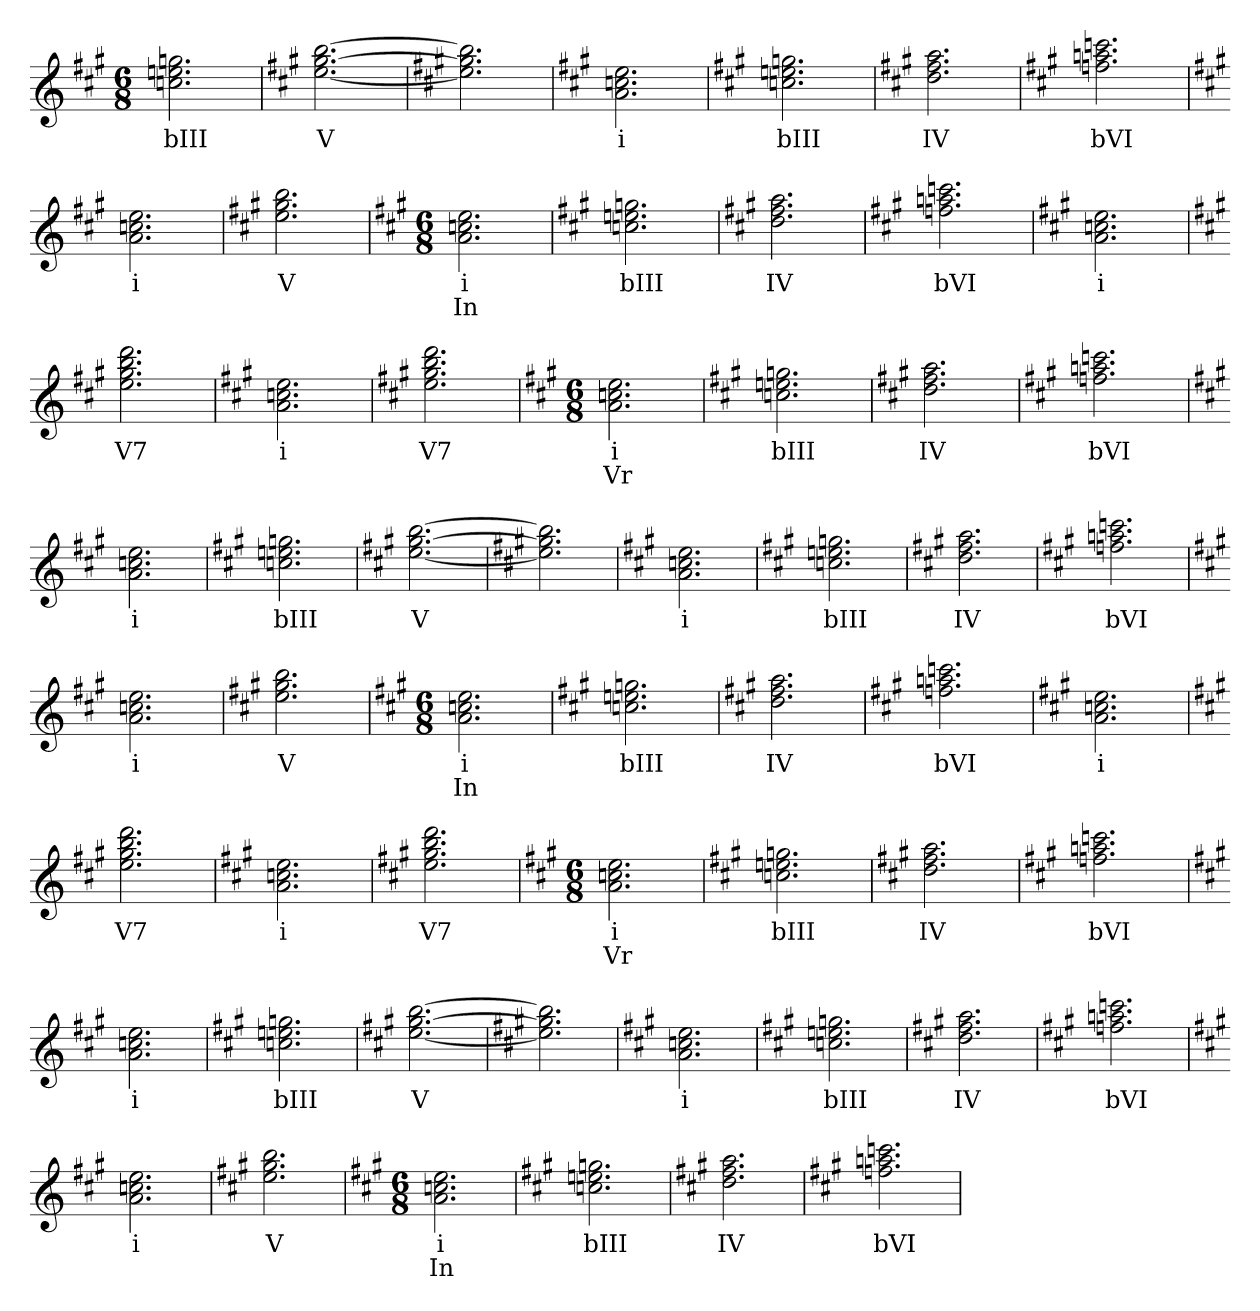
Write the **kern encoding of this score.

**kern	**text	**text
*part1	*part1	*part1
*staff1	*staff1	*staff1
*k[f#c#g#]	*	*
*A:	*	*
*M6/8	*	*
=	=	=
2.ccn 2.een 2.ggn	bIII	.
=	=	=
*k[f#c#g#]	*	*
*A:	*	*
[2.ee [2.gg# [2.bb	V	.
=	=	=
*k[f#c#g#]	*	*
*A:	*	*
2.ee] 2.gg#] 2.bb]	.	.
=	=	=
*k[f#c#g#]	*	*
*A:	*	*
2.a 2.ccn 2.ee	i	.
=	=	=
*k[f#c#g#]	*	*
*A:	*	*
2.ccn 2.een 2.ggn	bIII	.
=	=	=
*k[f#c#g#]	*	*
*A:	*	*
2.dd 2.ff# 2.aa	IV	.
=	=	=
*k[f#c#g#]	*	*
*A:	*	*
2.ffn 2.aan 2.cccn	bVI	.
=	=	=
*k[f#c#g#]	*	*
*A:	*	*
2.a 2.ccn 2.ee	i	.
=	=	=
*k[f#c#g#]	*	*
*A:	*	*
2.ee 2.gg# 2.bb	V	.
=	=	=
*k[f#c#g#]	*	*
*A:	*	*
*M6/8	*	*
2.a 2.ccn 2.ee	i	In
=	=	=
*k[f#c#g#]	*	*
*A:	*	*
2.ccn 2.een 2.ggn	bIII	.
=	=	=
*k[f#c#g#]	*	*
*A:	*	*
2.dd 2.ff# 2.aa	IV	.
=	=	=
*k[f#c#g#]	*	*
*A:	*	*
2.ffn 2.aan 2.cccn	bVI	.
=	=	=
*k[f#c#g#]	*	*
*A:	*	*
2.a 2.ccn 2.ee	i	.
=	=	=
*k[f#c#g#]	*	*
*A:	*	*
2.ee 2.gg# 2.bb 2.ddd	V7	.
=	=	=
*k[f#c#g#]	*	*
*A:	*	*
2.a 2.ccn 2.ee	i	.
=	=	=
*k[f#c#g#]	*	*
*A:	*	*
2.ee 2.gg# 2.bb 2.ddd	V7	.
=	=	=
*k[f#c#g#]	*	*
*A:	*	*
*M6/8	*	*
2.a 2.ccn 2.ee	i	Vr
=	=	=
*k[f#c#g#]	*	*
*A:	*	*
2.ccn 2.een 2.ggn	bIII	.
=	=	=
*k[f#c#g#]	*	*
*A:	*	*
2.dd 2.ff# 2.aa	IV	.
=	=	=
*k[f#c#g#]	*	*
*A:	*	*
2.ffn 2.aan 2.cccn	bVI	.
=	=	=
*k[f#c#g#]	*	*
*A:	*	*
2.a 2.ccn 2.ee	i	.
=	=	=
*k[f#c#g#]	*	*
*A:	*	*
2.ccn 2.een 2.ggn	bIII	.
=	=	=
*k[f#c#g#]	*	*
*A:	*	*
[2.ee [2.gg# [2.bb	V	.
=	=	=
*k[f#c#g#]	*	*
*A:	*	*
2.ee] 2.gg#] 2.bb]	.	.
=	=	=
*k[f#c#g#]	*	*
*A:	*	*
2.a 2.ccn 2.ee	i	.
=	=	=
*k[f#c#g#]	*	*
*A:	*	*
2.ccn 2.een 2.ggn	bIII	.
=	=	=
*k[f#c#g#]	*	*
*A:	*	*
2.dd 2.ff# 2.aa	IV	.
=	=	=
*k[f#c#g#]	*	*
*A:	*	*
2.ffn 2.aan 2.cccn	bVI	.
=	=	=
*k[f#c#g#]	*	*
*A:	*	*
2.a 2.ccn 2.ee	i	.
=	=	=
*k[f#c#g#]	*	*
*A:	*	*
2.ee 2.gg# 2.bb	V	.
=	=	=
*k[f#c#g#]	*	*
*A:	*	*
*M6/8	*	*
2.a 2.ccn 2.ee	i	In
=	=	=
*k[f#c#g#]	*	*
*A:	*	*
2.ccn 2.een 2.ggn	bIII	.
=	=	=
*k[f#c#g#]	*	*
*A:	*	*
2.dd 2.ff# 2.aa	IV	.
=	=	=
*k[f#c#g#]	*	*
*A:	*	*
2.ffn 2.aan 2.cccn	bVI	.
=	=	=
*k[f#c#g#]	*	*
*A:	*	*
2.a 2.ccn 2.ee	i	.
=	=	=
*k[f#c#g#]	*	*
*A:	*	*
2.ee 2.gg# 2.bb 2.ddd	V7	.
=	=	=
*k[f#c#g#]	*	*
*A:	*	*
2.a 2.ccn 2.ee	i	.
=	=	=
*k[f#c#g#]	*	*
*A:	*	*
2.ee 2.gg# 2.bb 2.ddd	V7	.
=	=	=
*k[f#c#g#]	*	*
*A:	*	*
*M6/8	*	*
2.a 2.ccn 2.ee	i	Vr
=	=	=
*k[f#c#g#]	*	*
*A:	*	*
2.ccn 2.een 2.ggn	bIII	.
=	=	=
*k[f#c#g#]	*	*
*A:	*	*
2.dd 2.ff# 2.aa	IV	.
=	=	=
*k[f#c#g#]	*	*
*A:	*	*
2.ffn 2.aan 2.cccn	bVI	.
=	=	=
*k[f#c#g#]	*	*
*A:	*	*
2.a 2.ccn 2.ee	i	.
=	=	=
*k[f#c#g#]	*	*
*A:	*	*
2.ccn 2.een 2.ggn	bIII	.
=	=	=
*k[f#c#g#]	*	*
*A:	*	*
[2.ee [2.gg# [2.bb	V	.
=	=	=
*k[f#c#g#]	*	*
*A:	*	*
2.ee] 2.gg#] 2.bb]	.	.
=	=	=
*k[f#c#g#]	*	*
*A:	*	*
2.a 2.ccn 2.ee	i	.
=	=	=
*k[f#c#g#]	*	*
*A:	*	*
2.ccn 2.een 2.ggn	bIII	.
=	=	=
*k[f#c#g#]	*	*
*A:	*	*
2.dd 2.ff# 2.aa	IV	.
=	=	=
*k[f#c#g#]	*	*
*A:	*	*
2.ffn 2.aan 2.cccn	bVI	.
=	=	=
*k[f#c#g#]	*	*
*A:	*	*
2.a 2.ccn 2.ee	i	.
=	=	=
*k[f#c#g#]	*	*
*A:	*	*
2.ee 2.gg# 2.bb	V	.
=	=	=
*k[f#c#g#]	*	*
*A:	*	*
*M6/8	*	*
2.a 2.ccn 2.ee	i	In
=	=	=
*k[f#c#g#]	*	*
*A:	*	*
2.ccn 2.een 2.ggn	bIII	.
=	=	=
*k[f#c#g#]	*	*
*A:	*	*
2.dd 2.ff# 2.aa	IV	.
=	=	=
*k[f#c#g#]	*	*
*A:	*	*
2.ffn 2.aan 2.cccn	bVI	.
=	=	=
*-	*-	*-
